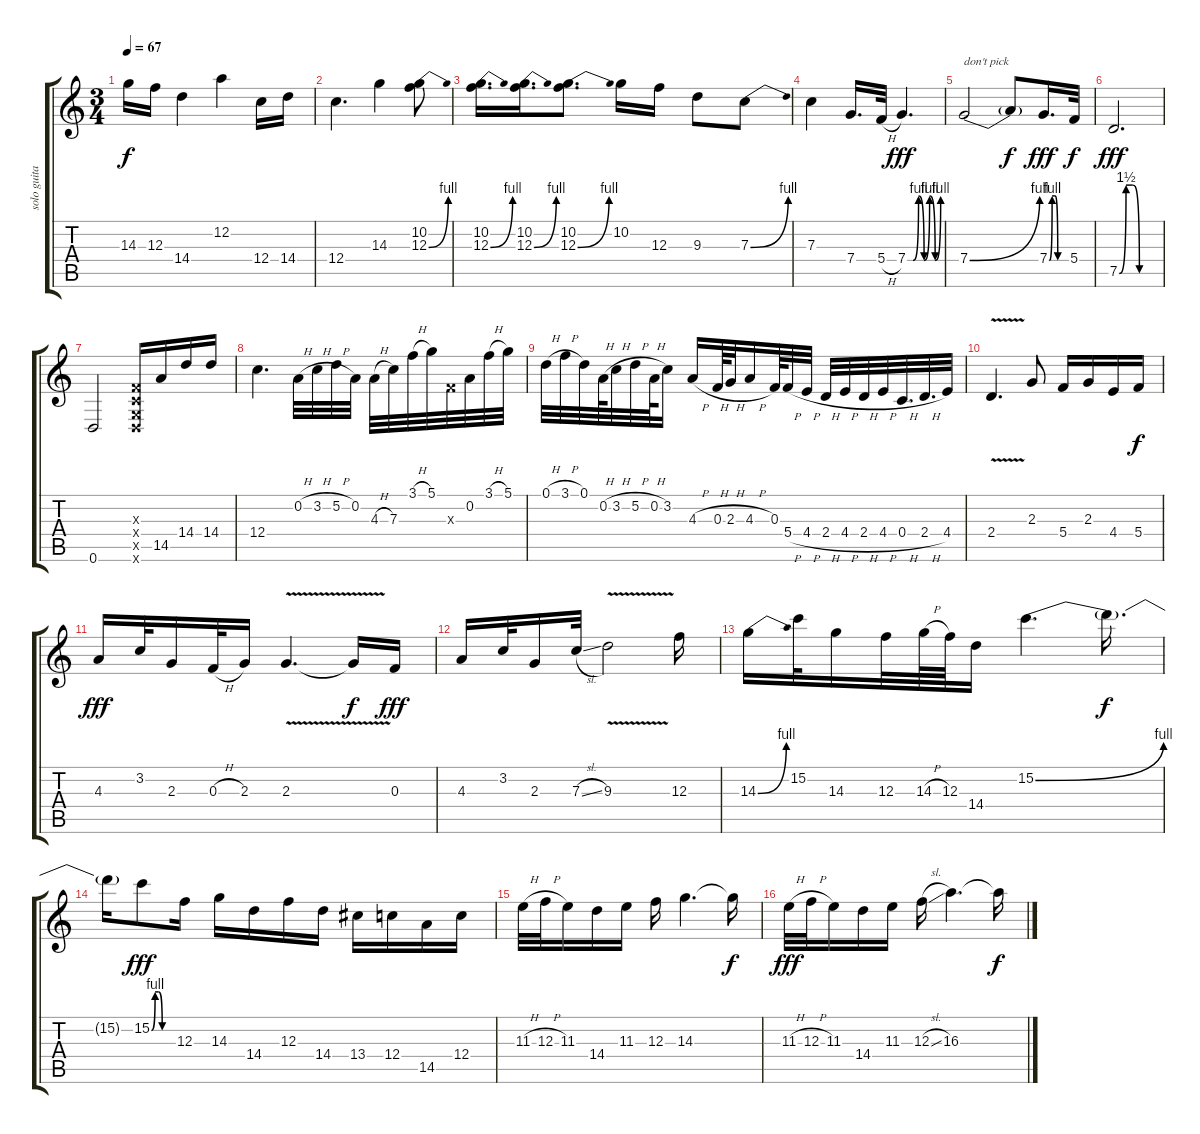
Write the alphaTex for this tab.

\track ("solo guitar" "solo guita") {instrument overdrivenguitar}
\staff {score tabs}
\tuning (D4 A3 F3 C3 G2 D2) {hide}
\ts (3 4)
\tempo 67
\clef g2
\ks c
14.3.16{dy f} 12.3.16 14.4.4 12.2.4 12.4.16 14.4.16 |
12.4.4{d} 14.3.4 (10.2 12.3{be (bend 0 0 60 4)}).8 |
(10.2 12.3{be (bend 0 0 60 4)}).16{d} (10.2 12.3{be (bend 0 0 60 4)}).16{d} (10.2 12.3{be (bend 0 0 60 4)}).8{d} 10.2.16 12.3.16 9.3.8 7.3{be (bend 0 0 60 4)}.8 |
7.3.4 7.4.16{d} 5.4{h}.32 7.4{be (custom 0 0 10 0 20 4 30 0 40 4 50 0 60 4)}.4{d dy fff} |
7.4{be (bend 0 0 60 4)}.2{txt "don't pick"} 7.4{t}.8{dy f} 7.4{be (custom 0 0 10 4 20 4 30 0 60 0)}.16{d dy fff} 5.4.32{dy f} |
7.5{be (custom 0 0 10 6 20 6 30 0 60 0)}.2{d dy fff} |
0.6.2 (0.3{x} 0.4{x} 0.5{x} 0.6{x}).16 14.5.16 14.4.16 14.4.16 |
12.4.4{d} 0.2{h}.32 3.2{h}.32 5.2{h}.32 0.2.32 4.3{h}.32 7.3.32 3.1{h}.32 5.1.32 0.3{x}.32 0.2.32 3.1{h}.32 5.1.32 |
0.1{h}.32 3.1{h}.32 0.1.32 0.2{h}.64 3.2{h}.32 5.2{h}.32 0.2{h}.64 3.2.16 4.3{h}.16 0.3{h}.64 2.3{h}.32 4.3{h}.16 0.3.64 5.4{h}.32 4.4{h}.32 2.4{h}.32 4.4{h}.32 2.4{h}.32 4.4{h}.32 0.4{h}.32{d} 2.4{h}.32{d} 4.4.32 |
2.4{v}.4{d} 2.3.8 5.4.16 2.3.16 4.4.16 5.4.16{dy f} |
4.3.16{dy fff} 3.2.32 2.3.16 0.3{h}.32 2.3.16 2.3{v}.4{d} 2.3{t}.16{dy f} 0.3.16{dy fff} |
4.3.16 3.2.32 2.3.16 7.3{sl}.32 9.3{v}.2 12.3.16 |
14.3{be (bend 0 0 60 4)}.16 15.2.32 14.3.16 12.3.32 14.3{h}.64 12.3.64 14.4.16 15.2{be (bend 0 0 60 4)}.4{d} 15.2{t}.16{d dy f} |
15.2{t}.16 15.2{be (custom 0 0 10 4 20 4 30 0 60 0)}.8{dy fff} 12.3.16 14.3.16 14.4.16 12.3.16 14.4.16 13.4.16 12.4.16 14.5.16 12.4.16 |
11.3{h}.32 12.3{h}.32 11.3.16 14.4.16 11.3.16 12.3.16 14.3.4{d} 14.3{t}.16{dy f} |
11.3{h}.32{dy fff} 12.3{h}.32 11.3.16 14.4.16 11.3.16 12.3{sl}.16 16.3.4{d} 16.3{t}.16{dy f}
